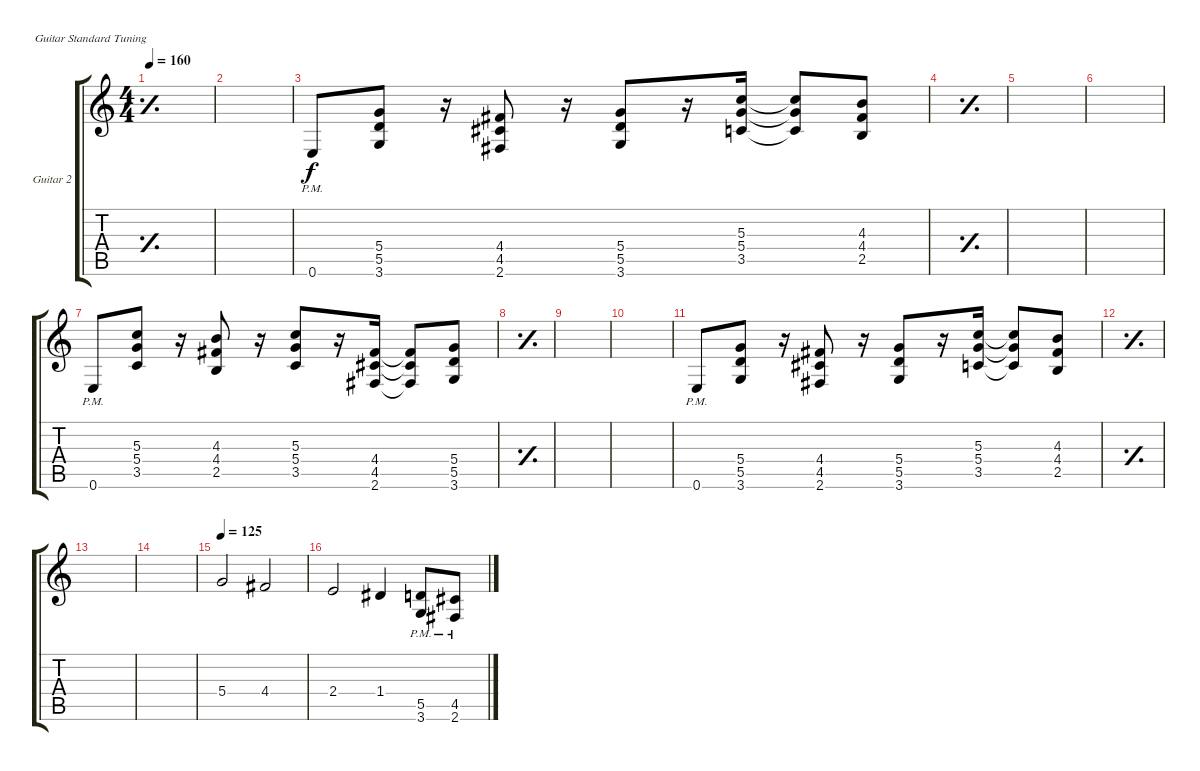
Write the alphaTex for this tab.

\bracketExtendMode groupsimilarinstruments
\firstSystemTrackNameOrientation horizontal
\otherSystemsTrackNameOrientation horizontal
\track ("Guitar 2" "Guitar 2") {instrument overdrivenguitar}
\staff {score tabs}
\tuning (E4 B3 G3 D3 A2 E2)
\ts (4 4)
\tempo 160
\clef g2
\simile simple
\ks c
|
|
0.6{pm}.8 (5.4 5.5 3.6).8 r.16 (4.4 4.5 2.6).8 r.16 (5.4 5.5 3.6).8 r.16 (5.3 5.4 3.5).16 (5.3{t} 5.4{t} 3.5{t}).8 (4.3 4.4 2.5).8 |
\simile simple
|
|
|
\simile none
0.6{pm}.8 (5.3 5.4 3.5).8 r.16 (4.3 4.4 2.5).8 r.16 (5.3 5.4 3.5).8 r.16 (4.4 4.5 2.6).16 (4.4{t} 4.5{t} 2.6{t}).8 (5.4 5.5 3.6).8 |
\simile simple
|
|
|
\simile none
0.6{pm}.8 (5.4 5.5 3.6).8 r.16 (4.4 4.5 2.6).8 r.16 (5.4 5.5 3.6).8 r.16 (5.3 5.4 3.5).16 (5.3{t} 5.4{t} 3.5{t}).8 (4.3 4.4 2.5).8 |
\simile simple
|
|
|
\tempo 125
\simile none
5.4.2 4.4.2 |
2.4.2 1.4.4 (3.6{pm} 5.5{pm}).8 (2.6{pm} 4.5{pm}).8
